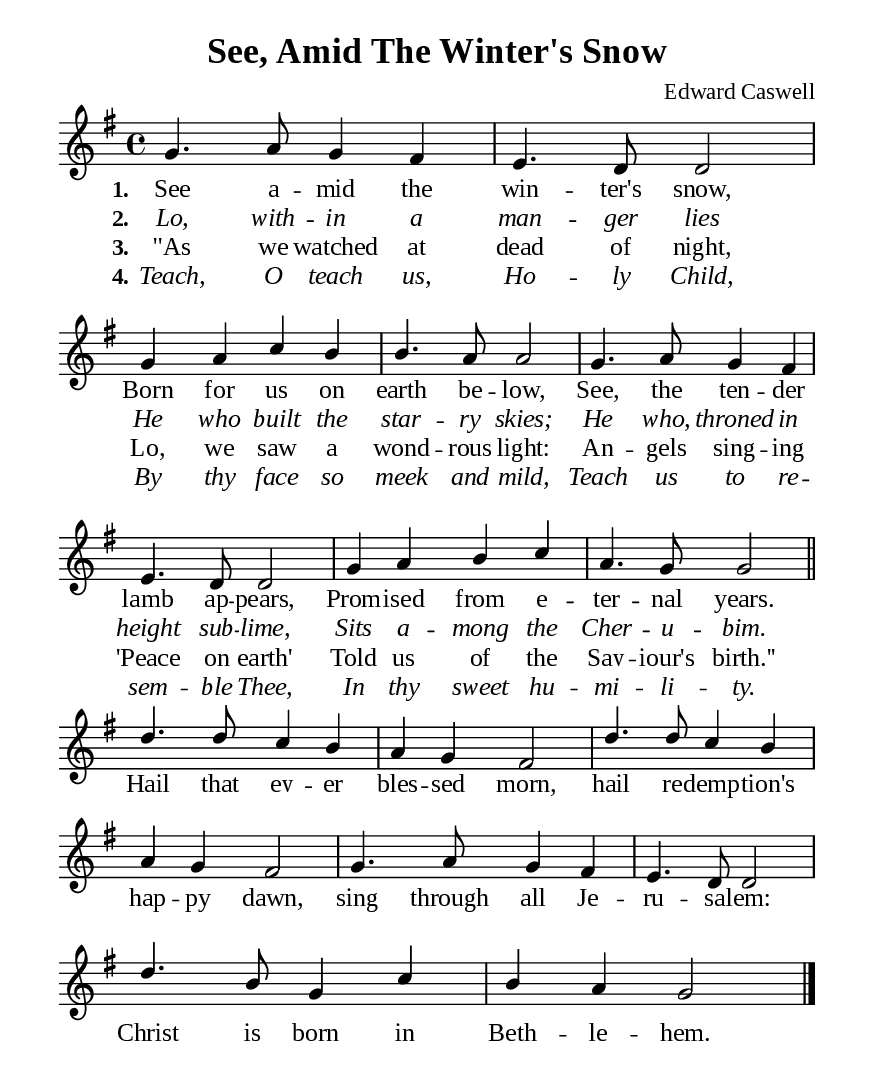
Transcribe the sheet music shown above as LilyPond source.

\version "2.18.2"

\header {
  title = "See, Amid The Winter's Snow"
  composer = "Edward Caswell"
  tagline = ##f
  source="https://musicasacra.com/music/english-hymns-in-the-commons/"
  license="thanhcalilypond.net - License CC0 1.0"
}

globalSettings = {
  \set Score.barNumberVisibility = #all-bar-numbers-visible
  \key g \major
  \time 4/4
  \override Score.BarNumber.break-visibility = ##(#f #f #f)
  \override Lyrics.LyricSpace.minimum-distance = #3.0
}

\paper {
  #(set-paper-size "a5")
  top-margin = 10\mm
  bottom-margin = 10\mm
  left-margin = 10\mm
  right-margin = 10\mm
  indent = #0
  #(define fonts
	 (make-pango-font-tree "Liberation Serif"
	 		       "Liberation Serif"
			       "Liberation Serif"
			       (/ 20 20)))
  system-system-spacing = #'((basic-distance . 3) (padding . 3))
}

printItalic = \with {
  \override LyricText.font-shape = #'italic
}

% Verse music
musicVerseSoprano = \relative c'' {
  %{	01	%} g4. a8 g4 fis |
  %{	02	%} e4. d8 d2 |
  %{	03	%} g4 a c b |
  %{	04	%} b4. a8 a2 |
  %{	05	%} g4. a8 g4 fis |
  %{	06	%} e4. d8 d2 |
  %{	07	%} g4 a b c |
  %{	08	%} a4. g8 g2 \bar "||"
}

% Chorus music
musicChorusSoprano = \relative c'' {
  \set Score.currentBarNumber = #9
  %{	09	%} d4. d8 c4 b |
  %{	10	%} a g fis2 |
  %{	11	%} d'4. d8 c4 b |
  %{	12	%} a g fis2 |
  %{	13	%} g4. a8 g4 fis |
  %{	14	%} e4. d8 d2 |
  %{	15	%} d'4. b8 g4 c |
  %{	16	%} b a g2 \bar "|."
}

% Verse lyrics
lyricVerseOne = \lyricmode {
  \set stanza = #"1."
  See a -- mid the win -- ter's snow,
  Born for us on earth be -- low,
  See, the ten -- der lamb ap -- pears,
  Prom -- ised from e -- ter -- nal years.
}

lyricVerseTwo = \lyricmode {
  \set stanza = #"2."
  Lo, with -- in a man -- ger lies
  He who built the star -- ry skies;
  He who, throned in height sub -- lime,
  Sits a -- mong the Cher -- u -- bim.
}

lyricVerseThree = \lyricmode {
  \set stanza = #"3."
  ''As we watched at dead of night,
  Lo, we saw a wond -- rous light:
  An -- gels sing -- ing 'Peace on earth'
  Told us of the Sav -- iour's birth.''
}

lyricVerseFour = \lyricmode {
  \set stanza = #"4."
  Teach, O teach us, Ho -- ly Child,
  By thy face so meek and mild,
  Teach us to re -- sem -- ble Thee,
  In thy sweet hu -- mi -- li -- ty.
}

% Chorus lyrics
lyricChorus = \lyricmode {
  Hail that ev -- er bles -- sed morn, hail re -- demp -- tion's hap -- py dawn,
  sing through all Je -- ru -- sa -- lem:
  Christ is born in Beth -- le -- hem.
}

% Layout
\score {
    \new ChoirStaff <<
      \new Staff <<
        \clef "treble"
        \new Voice = "soprano" {
          \voiceOne \globalSettings \stemUp \slurUp \musicVerseSoprano
        }
      >>
      \new Lyrics \lyricsto soprano \lyricVerseOne
      \new Lyrics \printItalic \lyricsto soprano \lyricVerseTwo
      \new Lyrics \lyricsto soprano \lyricVerseThree
      \new Lyrics \printItalic \lyricsto soprano \lyricVerseFour
    >>
}

\score {
    \new ChoirStaff <<
      \new Staff <<
        \clef "treble"
        \override Staff.TimeSignature #'stencil = ##f
        \new Voice = "soprano" {
          \globalSettings \stemUp \slurUp \musicChorusSoprano
        }
      >>
      \new Lyrics \lyricsto soprano \lyricChorus
    >>
}
